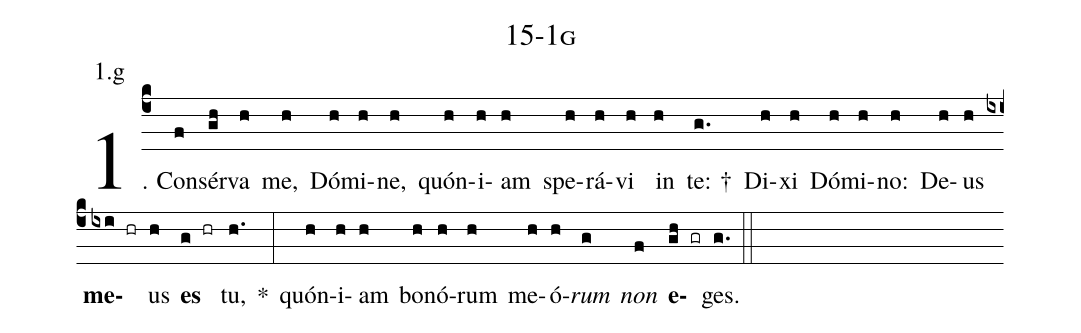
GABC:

name: 15-1g;
annotation: 1.g;
%%
(c4)1. Con(f)sér(gh)va(h) me,(h) Dó(h)mi(h)ne,(h) quón(h)i(h)am(h) spe(h)rá(h)vi(h) in(h) te: †(g.) Di(h)xi(h) Dó(h)mi(h)no:(h) De(h)us(h) <b>me</b>(ixi hr)us(h) <b>es</b>(g hr) tu,(h.) *(:) quón(h)i(h)am(h) bo(h)nó(h)rum(h) me(h)ó(h)<i>rum</i>(g) <i>non</i>(f) <b>e</b>(gh gr)ges.(g.) (::)
